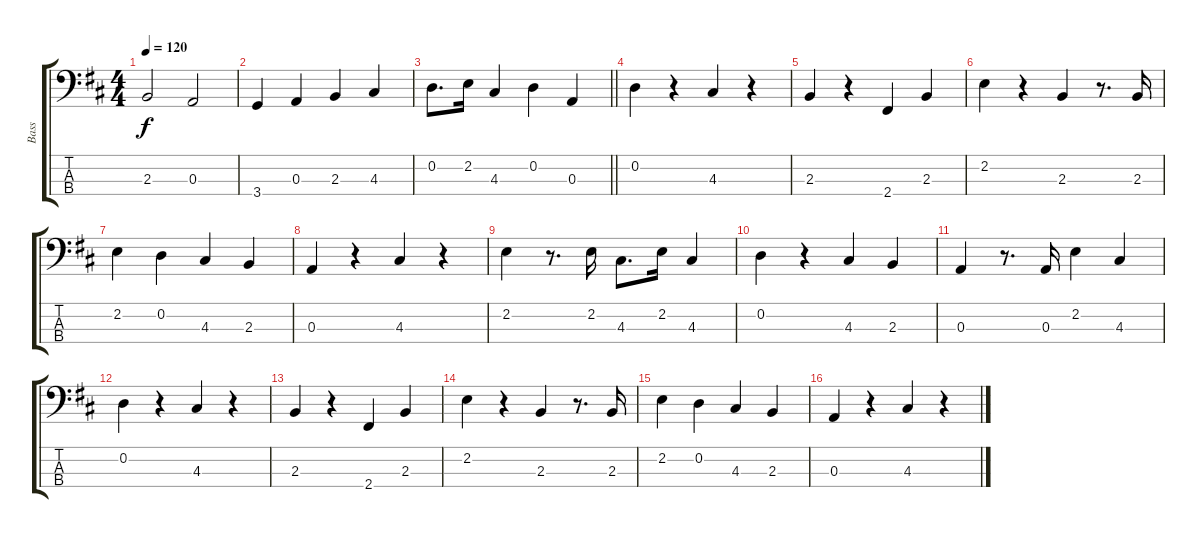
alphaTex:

\track ("Bass" "Bass") {instrument electricbassfinger}
\staff {score tabs}
\tuning (G2 D2 A1 E1) {hide}
\ts (4 4)
\tempo 120
\clef f4
\ks d
2.3.2{dy f} 0.3.2 |
3.4.4 0.3.4 2.3.4 4.3.4 |
\barLineRight lightlight
0.2.8{d} 2.2.16 4.3.4 0.2.4 0.3.4 |
0.2.4 r.4 4.3.4 r.4 |
2.3.4 r.4 2.4.4 2.3.4 |
2.2.4 r.4 2.3.4 r.8{d} 2.3.16 |
2.2.4 0.2.4 4.3.4 2.3.4 |
0.3.4 r.4 4.3.4 r.4 |
2.2.4 r.8{d} 2.2.16 4.3.8{d} 2.2.16 4.3.4 |
0.2.4 r.4 4.3.4 2.3.4 |
0.3.4 r.8{d} 0.3.16 2.2.4 4.3.4 |
0.2.4 r.4 4.3.4 r.4 |
2.3.4 r.4 2.4.4 2.3.4 |
2.2.4 r.4 2.3.4 r.8{d} 2.3.16 |
2.2.4 0.2.4 4.3.4 2.3.4 |
0.3.4 r.4 4.3.4 r.4
